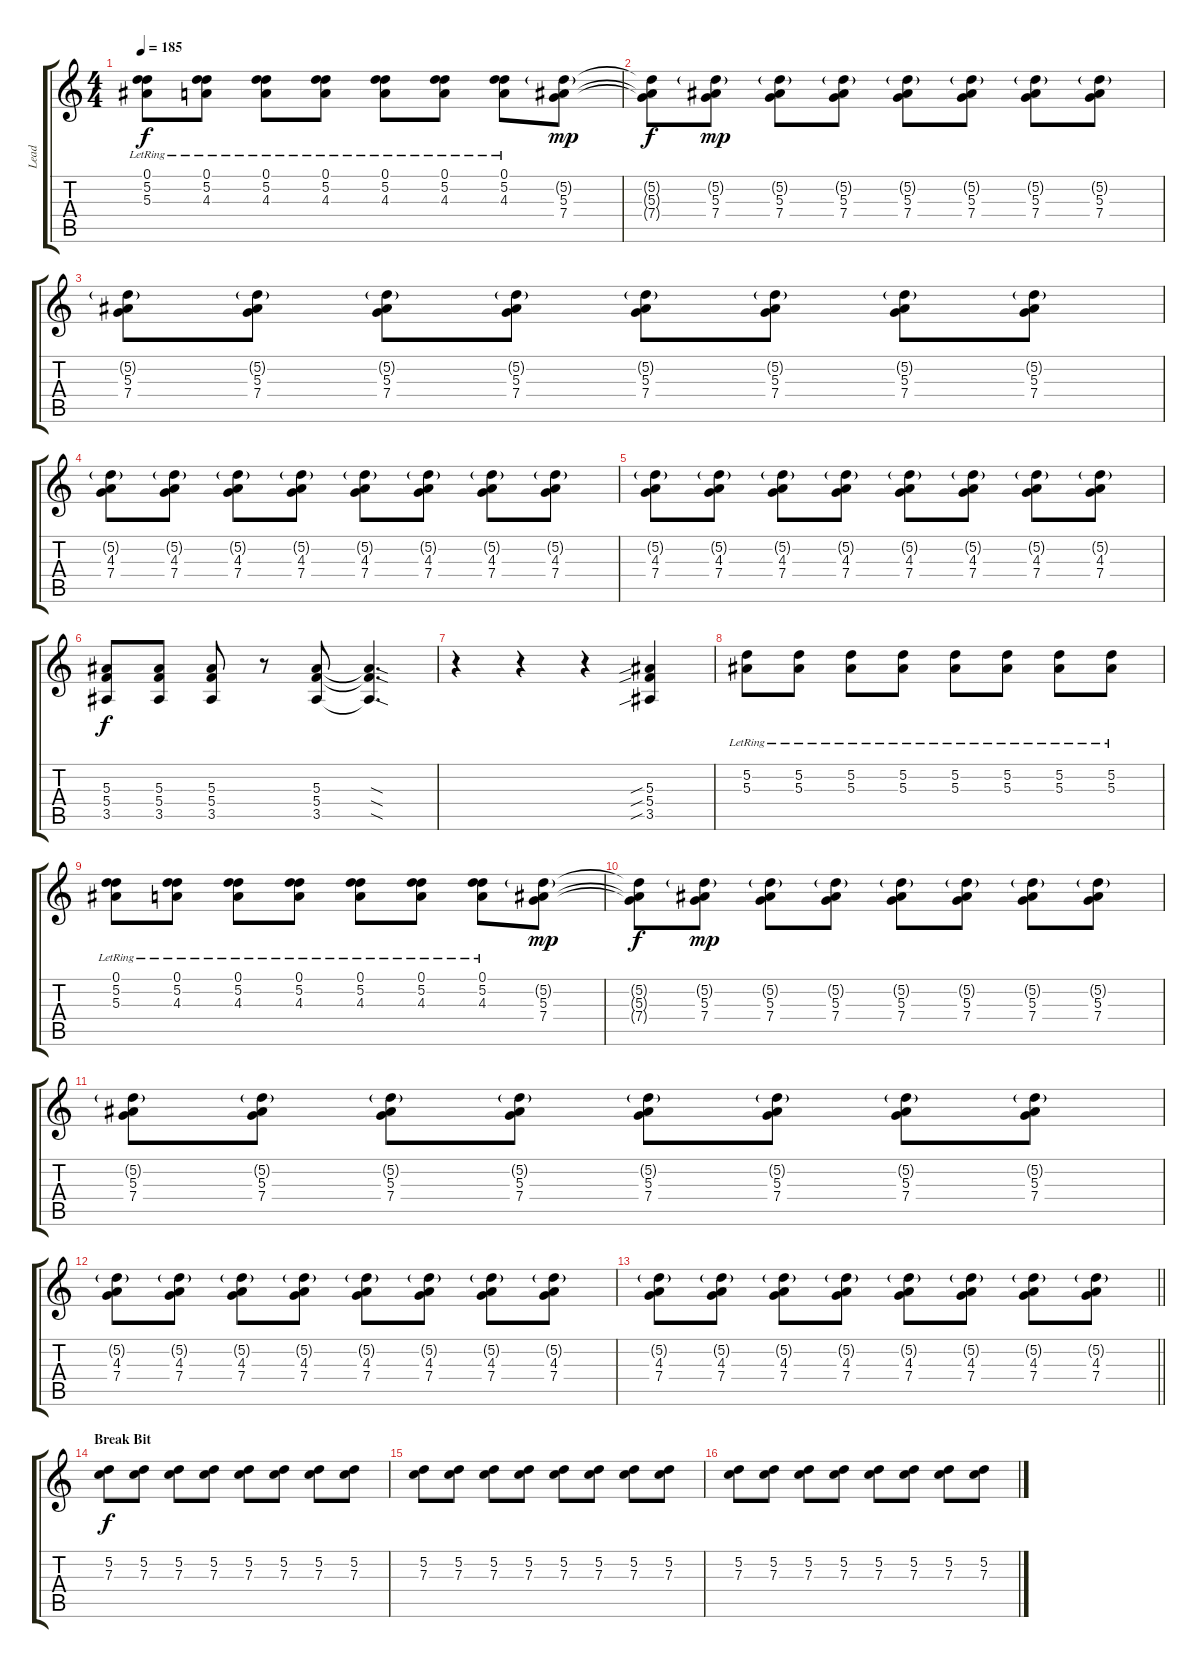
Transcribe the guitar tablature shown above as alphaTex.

\track ("Lead" "Lead") {instrument distortionguitar}
\staff {score tabs}
\tuning (D4 A3 F3 C3 G2 C2) {hide}
\ts (4 4)
\tempo 185
\clef g2
\ks c
(0.1{lr} 5.2{lr} 5.3{lr}).8{dy f} (0.1{lr} 5.2{lr} 4.3{lr}).8 (0.1{lr} 5.2{lr} 4.3{lr}).8 (0.1{lr} 5.2{lr} 4.3{lr}).8 (0.1{lr} 5.2{lr} 4.3{lr}).8 (0.1{lr} 5.2{lr} 4.3{lr}).8 (0.1{lr} 5.2{lr} 4.3{lr}).8 (5.2{g} 5.3 7.4).8{dy mp} |
(5.2{t} 5.3{t} 7.4{t}).8{dy f} (5.2{g} 5.3 7.4).8{dy mp} (5.2{g} 5.3 7.4).8 (5.2{g} 5.3 7.4).8 (5.2{g} 5.3 7.4).8 (5.2{g} 5.3 7.4).8 (5.2{g} 5.3 7.4).8 (5.2{g} 5.3 7.4).8 |
(5.2{g} 5.3 7.4).8 (5.2{g} 5.3 7.4).8 (5.2{g} 5.3 7.4).8 (5.2{g} 5.3 7.4).8 (5.2{g} 5.3 7.4).8 (5.2{g} 5.3 7.4).8 (5.2{g} 5.3 7.4).8 (5.2{g} 5.3 7.4).8 |
(5.2{g} 4.3 7.4).8 (5.2{g} 4.3 7.4).8 (5.2{g} 4.3 7.4).8 (5.2{g} 4.3 7.4).8 (5.2{g} 4.3 7.4).8 (5.2{g} 4.3 7.4).8 (5.2{g} 4.3 7.4).8 (5.2{g} 4.3 7.4).8 |
(5.2{g} 4.3 7.4).8 (5.2{g} 4.3 7.4).8 (5.2{g} 4.3 7.4).8 (5.2{g} 4.3 7.4).8 (5.2{g} 4.3 7.4).8 (5.2{g} 4.3 7.4).8 (5.2{g} 4.3 7.4).8 (5.2{g} 4.3 7.4).8 |
(5.3 5.4 3.5).8{dy f} (5.3 5.4 3.5).8 (5.3 5.4 3.5).8 r.8 (5.3 5.4 3.5).8 (5.3{sod t} 5.4{sod t} 3.5{sod t}).4{d} |
r.4 r.4 r.4 (5.3{sib} 5.4{sib} 3.5{sib}).4 |
(5.2{lr} 5.3{lr}).8 (5.2{lr} 5.3{lr}).8 (5.2{lr} 5.3{lr}).8 (5.2{lr} 5.3{lr}).8 (5.2{lr} 5.3{lr}).8 (5.2{lr} 5.3{lr}).8 (5.2{lr} 5.3{lr}).8 (5.2{lr} 5.3{lr}).8 |
(0.1{lr} 5.2{lr} 5.3{lr}).8 (0.1{lr} 5.2{lr} 4.3{lr}).8 (0.1{lr} 5.2{lr} 4.3{lr}).8 (0.1{lr} 5.2{lr} 4.3{lr}).8 (0.1{lr} 5.2{lr} 4.3{lr}).8 (0.1{lr} 5.2{lr} 4.3{lr}).8 (0.1{lr} 5.2{lr} 4.3{lr}).8 (5.2{g} 5.3 7.4).8{dy mp} |
(5.2{t} 5.3{t} 7.4{t}).8{dy f} (5.2{g} 5.3 7.4).8{dy mp} (5.2{g} 5.3 7.4).8 (5.2{g} 5.3 7.4).8 (5.2{g} 5.3 7.4).8 (5.2{g} 5.3 7.4).8 (5.2{g} 5.3 7.4).8 (5.2{g} 5.3 7.4).8 |
(5.2{g} 5.3 7.4).8 (5.2{g} 5.3 7.4).8 (5.2{g} 5.3 7.4).8 (5.2{g} 5.3 7.4).8 (5.2{g} 5.3 7.4).8 (5.2{g} 5.3 7.4).8 (5.2{g} 5.3 7.4).8 (5.2{g} 5.3 7.4).8 |
(5.2{g} 4.3 7.4).8 (5.2{g} 4.3 7.4).8 (5.2{g} 4.3 7.4).8 (5.2{g} 4.3 7.4).8 (5.2{g} 4.3 7.4).8 (5.2{g} 4.3 7.4).8 (5.2{g} 4.3 7.4).8 (5.2{g} 4.3 7.4).8 |
\barLineRight lightlight
(5.2{g} 4.3 7.4).8 (5.2{g} 4.3 7.4).8 (5.2{g} 4.3 7.4).8 (5.2{g} 4.3 7.4).8 (5.2{g} 4.3 7.4).8 (5.2{g} 4.3 7.4).8 (5.2{g} 4.3 7.4).8 (5.2{g} 4.3 7.4).8 |
\section ("" "Break Bit")
(5.2 7.3).8{dy f} (5.2 7.3).8 (5.2 7.3).8 (5.2 7.3).8 (5.2 7.3).8 (5.2 7.3).8 (5.2 7.3).8 (5.2 7.3).8 |
(5.2 7.3).8 (5.2 7.3).8 (5.2 7.3).8 (5.2 7.3).8 (5.2 7.3).8 (5.2 7.3).8 (5.2 7.3).8 (5.2 7.3).8 |
(5.2 7.3).8 (5.2 7.3).8 (5.2 7.3).8 (5.2 7.3).8 (5.2 7.3).8 (5.2 7.3).8 (5.2 7.3).8 (5.2 7.3).8
